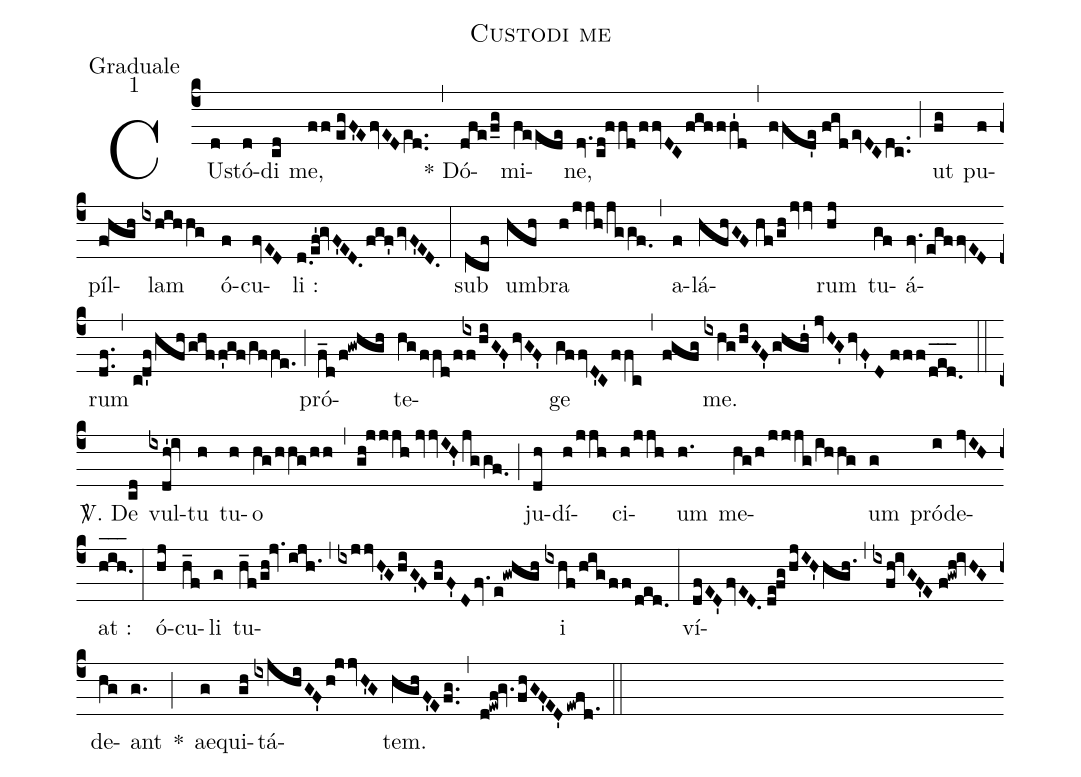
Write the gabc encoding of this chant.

name:Custodi me;
office-part:Graduale;
mode:1;
%%
(c4) CU(d)stó(d)di(cd) me,(ff//egF'EfvEDe[ll:1]d..) (,) * Dó(dfe/f_g)mi(feede)ne,(dv.cd!ffd/ffvDCfgfff'1d) (,) (ffd'e//fgdevDCdc..) (;) ut(fg) pu(f)píl(f!hgh)lam(ixhihhg) ó(f)cu(fvED)li :(d.0/[-0.5]ef'!gvF'ED.fgf'gvF'ED.) (:) sub(dcf) um(hfh)bra(h/jjh/jggf.0) (,) a(f)lá(hfhGF//hf/ghjvv)rum(hj) tu(gf)á(fv.egffvED)rum(df..) (,) (cd'f/hfh/!ghf/!f'gf/gffe.) (;) pró(f_d/f!gwhgh)te(hgffd/f/[1]{/[-1]ix}f/hiGF'hvGF')ge(gffvD'Cffc) (,) (fgfg) me.(ixhg/hiGF'ghgh'//jvHG'hvF'D//fff/d_[oh:h]e_[oh:h]d._[oh:h]) (::) <sp>V/</sp>. De(cd) vul(ixdh'!iv)tu(h) tu(h)o(hg/hhg/hh) (,) (gh!jjjh//jvvIH'jggf.0) (;) ju(dh)dí(h/jjh)ci(h/jjh)um(h.) me(hg/h/jjjg/ihhg)um(g) pród(i)e(jvIH)at :(h_[oh:h]i_[oh:h]h._[oh:h]) (:) ó(hj)cu(h_f)li(g) tu(h_f/gh!jv.ijh.1)(,)(ixjjvH'GhiG'F//ghF'Dfv.e!gwhgh)i(ixhf/higff/ded.) (:) ví(dfED'fvED.//de!fg/hjIH'hgh.)(,)(ixfh!ivGF'E//f!gwh!ivHG)de(hg)ant(g.) *(;) ae(g)qui(gh)tá(ixjhiGF'h!jjvH'G)tem.(hghF'Efg..) (,) (d!ewf!gv.fhGF'ED'ewfd.1) (::)
